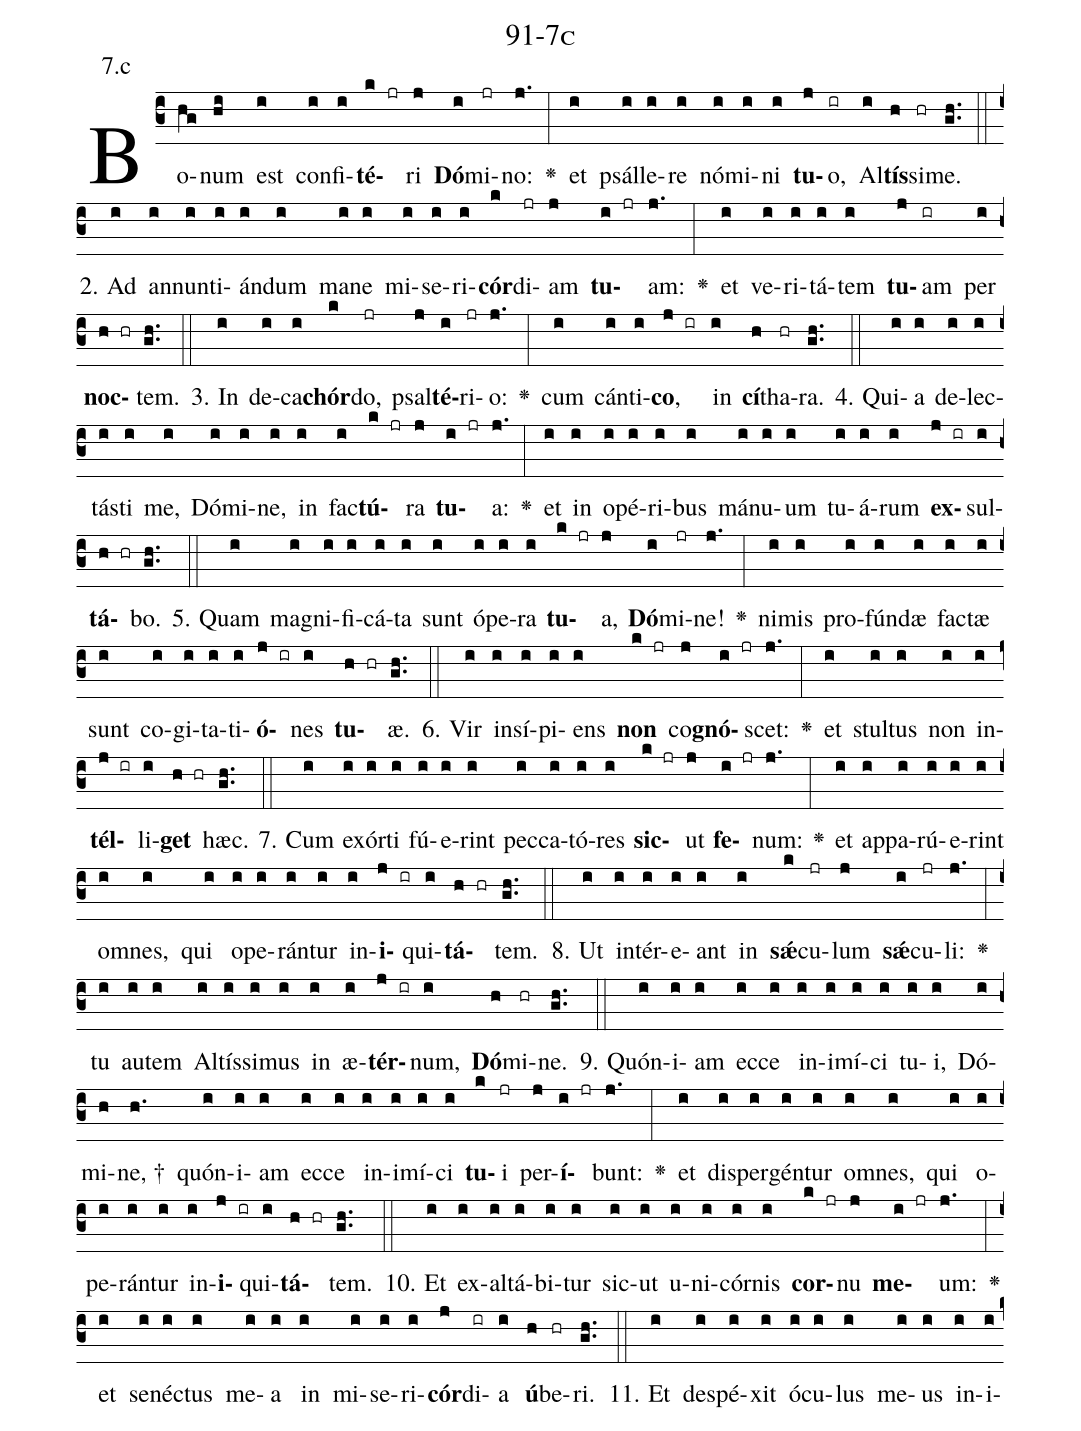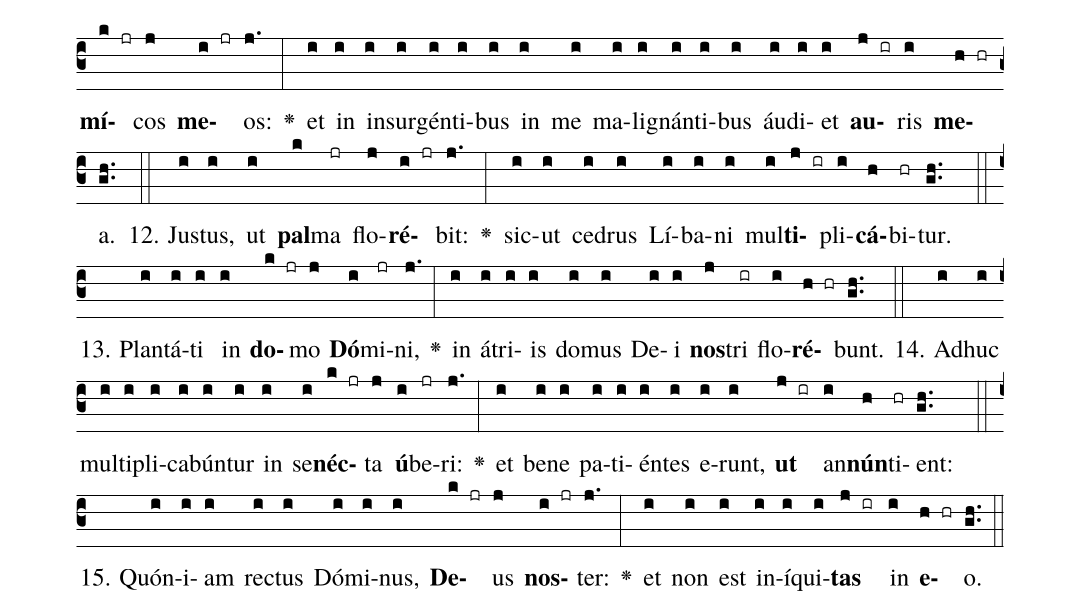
name: 91-7c;
annotation: 7.c;
%%
(c3)Bo(hg)num(hi) est(i) con(i)fi(i)<b>té</b>(k jr)ri(j) <b>Dó</b>(i)mi(jr)no:(j.) <v>\greheightstar</v>(:) et(i) psál(i)le(i)re(i) nó(i)mi(i)ni(i) <b>tu</b>(j)o,(ir) Al(i)<b>tís</b>(h)si(hr)me.(gh..) (::)
2. Ad(i) an(i)nun(i)ti(i)án(i)dum(i) ma(i)ne(i) mi(i)se(i)ri(i)<b>cór</b>(k)di(jr)am(j) <b>tu</b>(i jr)am:(j.) <v>\greheightstar</v>(:) et(i) ve(i)ri(i)tá(i)tem(i) <b>tu</b>(j)am(ir) per(i) <b>noc</b>(h hr)tem.(gh..) (::)
3. In(i) de(i)ca(i)<b>chór</b>(k)do,(jr) psal(j)<b>té</b>(i)ri(jr)o:(j.) <v>\greheightstar</v>(:) cum(i) cán(i)ti(i)<b>co</b>,(j ir) in(i) <b>cí</b>(h)tha(hr)ra.(gh..) (::)
4. Qui(i)a(i) de(i)lec(i)tás(i)ti(i) me,(i) Dó(i)mi(i)ne,(i) in(i) fac(i)<b>tú</b>(k jr)ra(j) <b>tu</b>(i jr)a:(j.) <v>\greheightstar</v>(:) et(i) in(i) o(i)pé(i)ri(i)bus(i) má(i)nu(i)um(i) tu(i)á(i)rum(i) <b>ex</b>(j ir)sul(i)<b>tá</b>(h hr)bo.(gh..) (::)
5. Quam(i) ma(i)gni(i)fi(i)cá(i)ta(i) sunt(i) ó(i)pe(i)ra(i) <b>tu</b>(k jr)a,(j) <b>Dó</b>(i)mi(jr)ne!(j.) <v>\greheightstar</v>(:) ni(i)mis(i) pro(i)fún(i)dæ(i) fac(i)tæ(i) sunt(i) co(i)gi(i)ta(i)ti(i)<b>ó</b>(j ir)nes(i) <b>tu</b>(h hr)æ.(gh..) (::)
6. Vir(i) in(i)sí(i)pi(i)ens(i) <b>non</b>(k jr) co(j)<b>gnó</b>(i jr)scet:(j.) <v>\greheightstar</v>(:) et(i) stul(i)tus(i) non(i) in(i)<b>tél</b>(j ir)li(i)<b>get</b>(h hr) hæc.(gh..) (::)
7. Cum(i) ex(i)ór(i)ti(i) fú(i)e(i)rint(i) pec(i)ca(i)tó(i)res(i) <b>sic</b>(k jr)ut(j) <b>fe</b>(i jr)num:(j.) <v>\greheightstar</v>(:) et(i) ap(i)pa(i)rú(i)e(i)rint(i) om(i)nes,(i) qui(i) o(i)pe(i)rán(i)tur(i) in(i)<b>i</b>(j ir)qui(i)<b>tá</b>(h hr)tem.(gh..) (::)
8. Ut(i) in(i)tér(i)e(i)ant(i) in(i) <b>sǽ</b>(k)cu(jr)lum(j) <b>sǽ</b>(i)cu(jr)li:(j.) <v>\greheightstar</v>(:) tu(i) au(i)tem(i) Al(i)tís(i)si(i)mus(i) in(i) æ(i)<b>tér</b>(j ir)num,(i) <b>Dó</b>(h)mi(hr)ne.(gh..) (::)
9. Quón(i)i(i)am(i) ec(i)ce(i) in(i)i(i)mí(i)ci(i) tu(i)i,(i) Dó(i)mi(h)ne, †(h.) quón(i)i(i)am(i) ec(i)ce(i) in(i)i(i)mí(i)ci(i) <b>tu</b>(k)i(jr) per(j)<b>í</b>(i jr)bunt:(j.) <v>\greheightstar</v>(:) et(i) di(i)sper(i)gén(i)tur(i) om(i)nes,(i) qui(i) o(i)pe(i)rán(i)tur(i) in(i)<b>i</b>(j ir)qui(i)<b>tá</b>(h hr)tem.(gh..) (::)
10. Et(i) ex(i)al(i)tá(i)bi(i)tur(i) sic(i)ut(i) u(i)ni(i)cór(i)nis(i) <b>cor</b>(k jr)nu(j) <b>me</b>(i jr)um:(j.) <v>\greheightstar</v>(:) et(i) se(i)néc(i)tus(i) me(i)a(i) in(i) mi(i)se(i)ri(i)<b>cór</b>(j)di(ir)a(i) <b>ú</b>(h)be(hr)ri.(gh..) (::)
11. Et(i) de(i)spé(i)xit(i) ó(i)cu(i)lus(i) me(i)us(i) in(i)i(i)<b>mí</b>(k jr)cos(j) <b>me</b>(i jr)os:(j.) <v>\greheightstar</v>(:) et(i) in(i) in(i)sur(i)gén(i)ti(i)bus(i) in(i) me(i) ma(i)li(i)gnán(i)ti(i)bus(i) áu(i)di(i)et(i) <b>au</b>(j ir)ris(i) <b>me</b>(h hr)a.(gh..) (::)
12. Jus(i)tus,(i) ut(i) <b>pal</b>(k)ma(jr) flo(j)<b>ré</b>(i jr)bit:(j.) <v>\greheightstar</v>(:) sic(i)ut(i) ce(i)drus(i) Lí(i)ba(i)ni(i) mul(i)<b>ti</b>(j ir)pli(i)<b>cá</b>(h)bi(hr)tur.(gh..) (::)
13. Plan(i)tá(i)ti(i) in(i) <b>do</b>(k jr)mo(j) <b>Dó</b>(i)mi(jr)ni,(j.) <v>\greheightstar</v>(:) in(i) á(i)tri(i)is(i) do(i)mus(i) De(i)i(i) <b>nos</b>(j)tri(ir) flo(i)<b>ré</b>(h hr)bunt.(gh..) (::)
14. Ad(i)huc(i) mul(i)ti(i)pli(i)ca(i)bún(i)tur(i) in(i) se(i)<b>néc</b>(k jr)ta(j) <b>ú</b>(i)be(jr)ri:(j.) <v>\greheightstar</v>(:) et(i) be(i)ne(i) pa(i)ti(i)én(i)tes(i) e(i)runt,(i) <b>ut</b>(j ir) an(i)<b>nún</b>(h)ti(hr)ent:(gh..) (::)
15. Quón(i)i(i)am(i) rec(i)tus(i) Dó(i)mi(i)nus,(i) <b>De</b>(k jr)us(j) <b>nos</b>(i jr)ter:(j.) <v>\greheightstar</v>(:) et(i) non(i) est(i) in(i)í(i)qui(i)<b>tas</b>(j ir) in(i) <b>e</b>(h hr)o.(gh..) (::)
